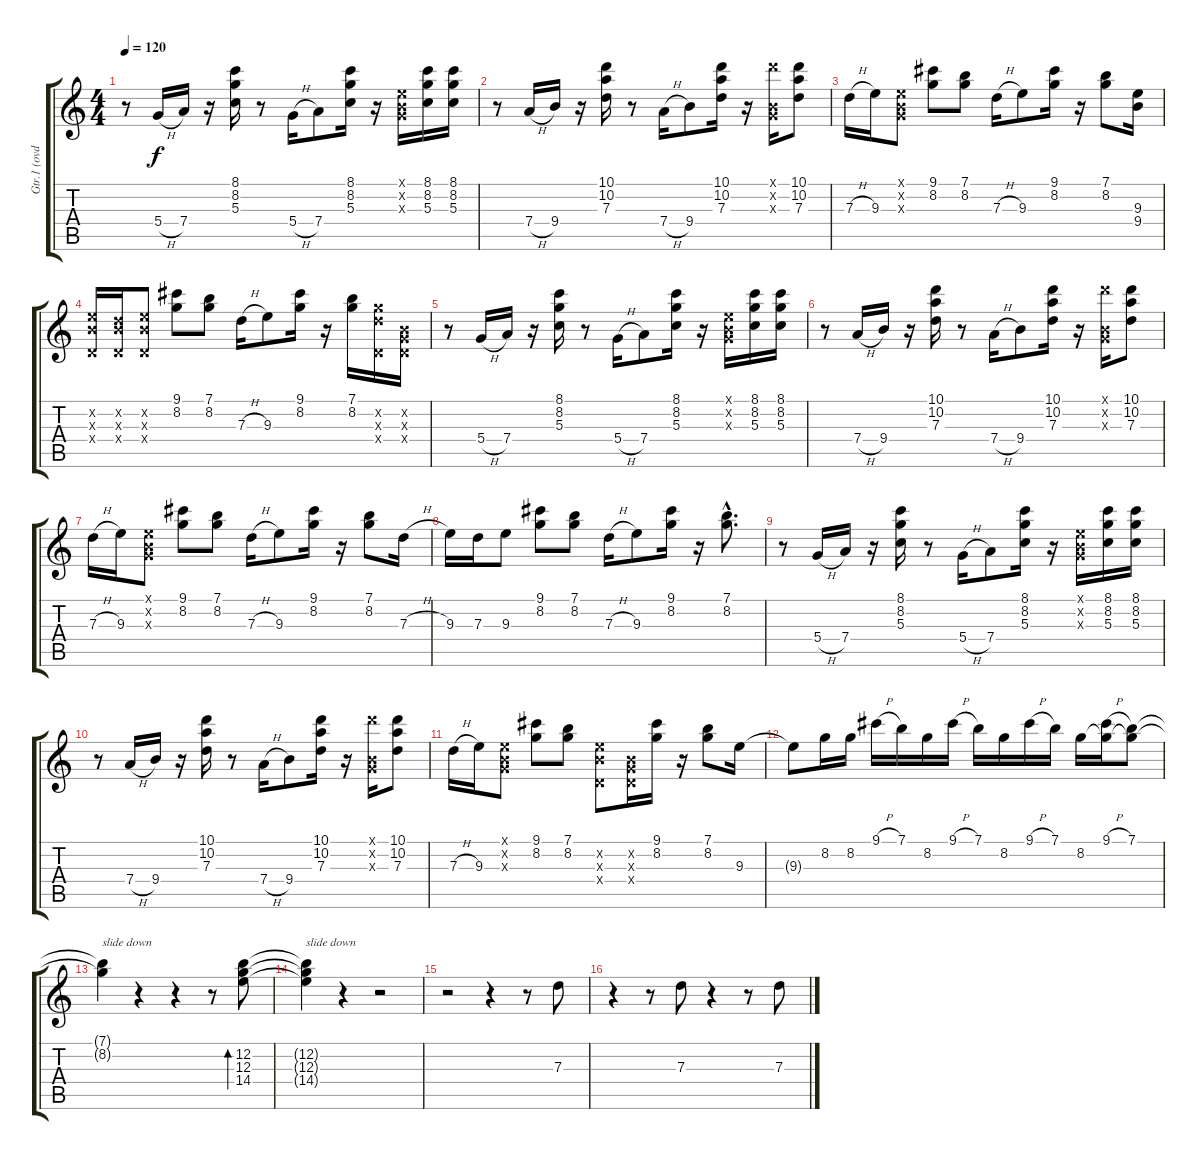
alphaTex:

\track ("Gtr.1 (ovd.)" "Gtr.1 (ovd") {instrument overdrivenguitar}
\staff {score tabs}
\tuning (E4 B3 G3 D3 A2 E2) {hide}
\ts (4 4)
\tempo 120
\clef g2
\ks c
r.8{dy f} 5.4{h}.16 7.4.16 r.16 (8.1 8.2 5.3).16 r.8 5.4{h}.16 7.4.8 (8.1 8.2 5.3).16 r.16 (0.1{x} 0.2{x} 0.3{x}).16 (8.1 8.2 5.3).16 (8.1 8.2 5.3).16 |
r.8 7.4{h}.16 9.4.16 r.16 (10.1 10.2 7.3).16 r.8 7.4{h}.16 9.4.8 (10.1 10.2 7.3).16 r.16 (10.1{x} 0.2{x} 0.3{x}).16 (10.1 10.2 7.3).8 |
7.3{h}.16 9.3.16 (0.1{x} 0.2{x} 0.3{x}).8 (9.1 8.2).8 (7.1 8.2).8 7.3{h}.16 9.3.8 (9.1 8.2).16 r.16 (7.1 8.2).8 (9.3 9.4).16 |
(0.2{x} 9.3{x} 0.4{x}).16 (0.2{x} 7.3{x} 0.4{x}).16 (0.2{x} 9.3{x} 0.4{x}).8 (9.1 8.2).8 (7.1 8.2).8 7.3{h}.16 9.3.8 (9.1 8.2).16 r.16 (7.1 8.2).16 (8.2{x} 7.3{x} 0.4{x}).16 (0.2{x} 0.3{x} 0.4{x}).16 |
r.8 5.4{h}.16 7.4.16 r.16 (8.1 8.2 5.3).16 r.8 5.4{h}.16 7.4.8 (8.1 8.2 5.3).16 r.16 (0.1{x} 0.2{x} 0.3{x}).16 (8.1 8.2 5.3).16 (8.1 8.2 5.3).16 |
r.8 7.4{h}.16 9.4.16 r.16 (10.1 10.2 7.3).16 r.8 7.4{h}.16 9.4.8 (10.1 10.2 7.3).16 r.16 (10.1{x} 0.2{x} 0.3{x}).16 (10.1 10.2 7.3).8 |
7.3{h}.16 9.3.16 (0.1{x} 0.2{x} 0.3{x}).8 (9.1 8.2).8 (7.1 8.2).8 7.3{h}.16 9.3.8 (9.1 8.2).16 r.16 (7.1 8.2).8 7.3{h}.16 |
9.3.16 7.3.16 9.3.8 (9.1 8.2).8 (7.1 8.2).8 7.3{h}.16 9.3.8 (9.1 8.2).16 r.16 (7.1{hac} 8.2{hac}).8{d} |
r.8 5.4{h}.16 7.4.16 r.16 (8.1 8.2 5.3).16 r.8 5.4{h}.16 7.4.8 (8.1 8.2 5.3).16 r.16 (0.1{x} 0.2{x} 0.3{x}).16 (8.1 8.2 5.3).16 (8.1 8.2 5.3).16 |
r.8 7.4{h}.16 9.4.16 r.16 (10.1 10.2 7.3).16 r.8 7.4{h}.16 9.4.8 (10.1 10.2 7.3).16 r.16 (10.1{x} 0.2{x} 0.3{x}).16 (10.1 10.2 7.3).8 |
7.3{h}.16 9.3.16 (0.1{x} 0.2{x} 0.3{x}).8 (9.1 8.2).8 (7.1 8.2).8 (0.2{x} 9.3{x} 0.4{x}).8 (0.2{x} 0.3{x} 0.4{x}).16 (9.1 8.2).16 r.16 (7.1 8.2).8 9.3.16 |
9.3{t}.8 8.2.16 8.2.16 9.1{h}.16 7.1.16 8.2.16 9.1{h}.16 7.1.16 8.2.16 9.1{h}.16 7.1.16 8.2.16 (9.1{h} 8.2{t}).16 (7.1 8.2{t}).8 |
(7.1{t} 8.2{t}).4{txt "slide down"} r.4 r.4 r.8 (12.2 12.3 14.4).8{bd 480} |
(12.2{t} 12.3{t} 14.4{t}).4{txt "slide down"} r.4 r.2 |
r.2 r.4 r.8 7.3.8 |
r.4 r.8 7.3.8 r.4 r.8 7.3.8
